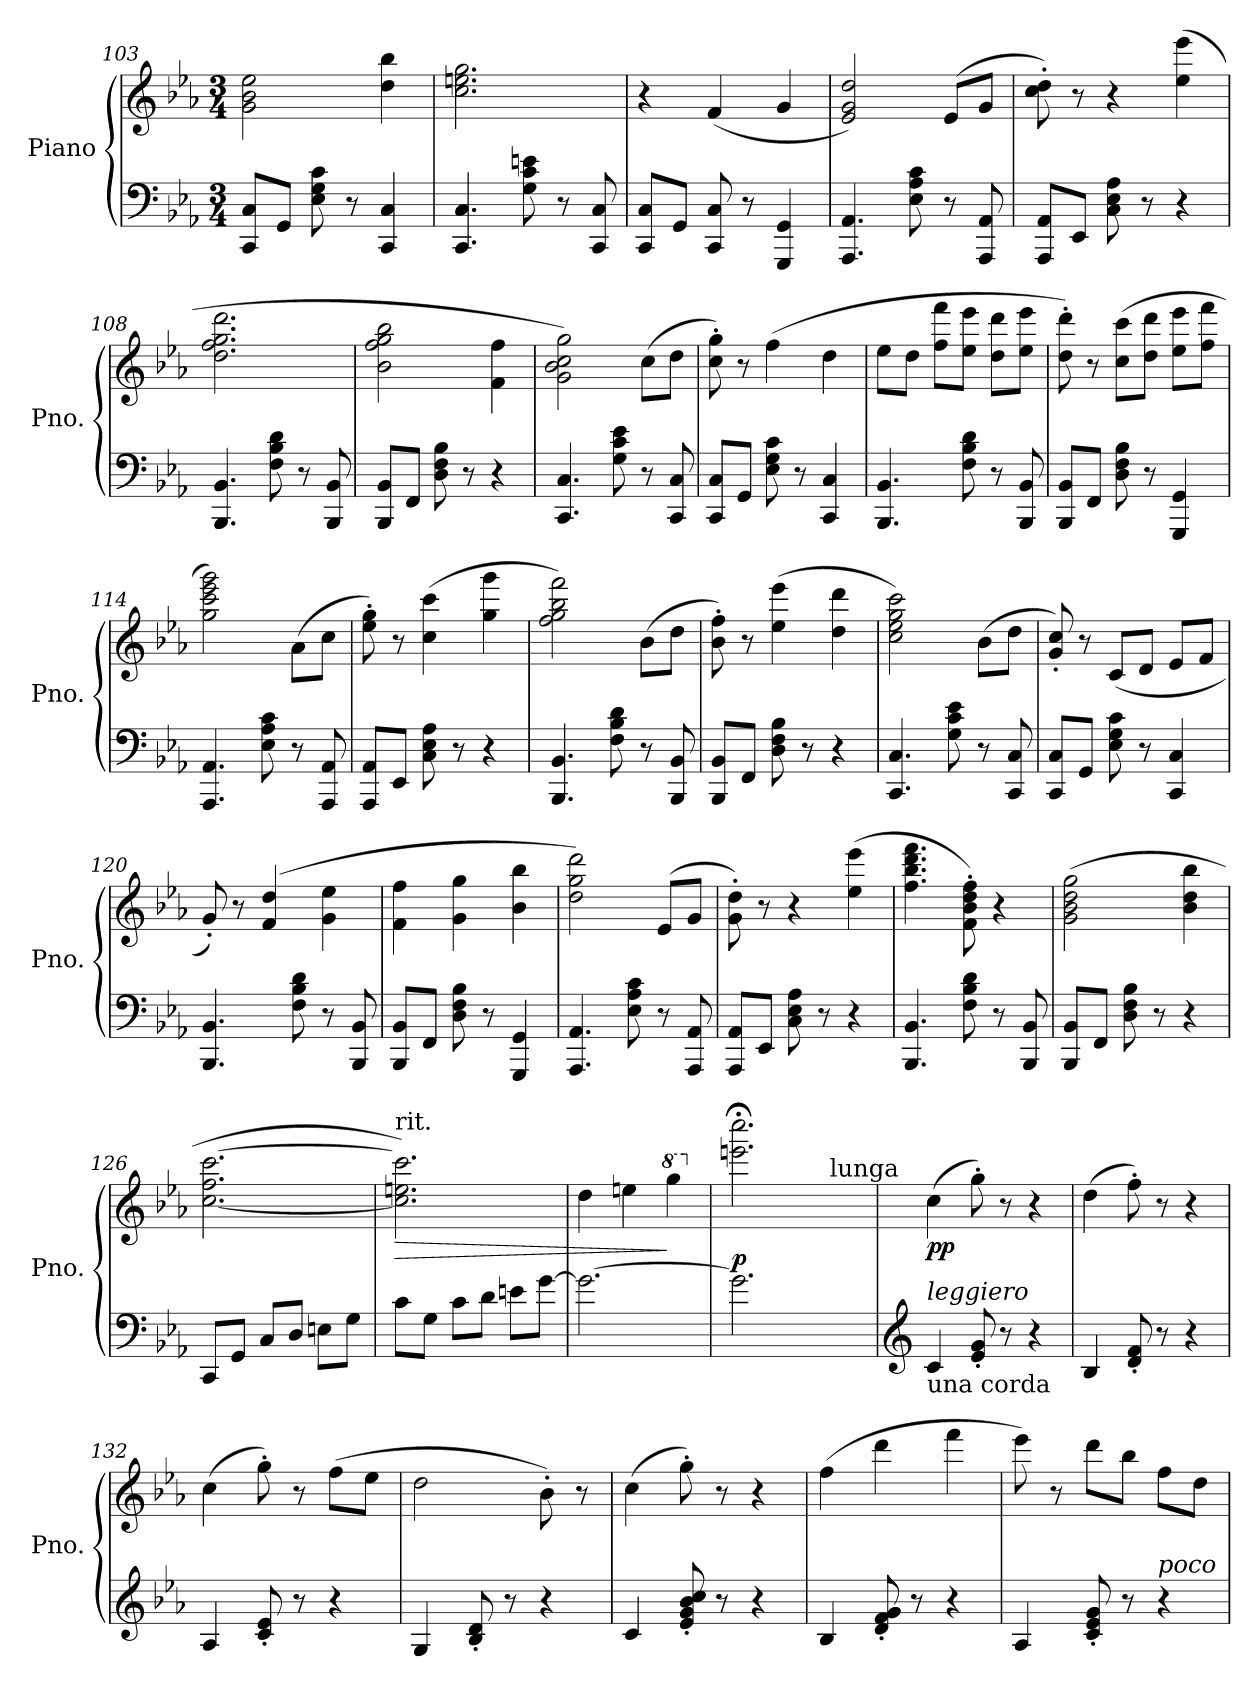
**kern	**kern	**dynam
*part1	*part1	*part1
*staff2	*staff1	*staff1/2
*I"Piano	*	*
*I'Pno.	*	*
*clefF4	*clefG2	*
*k[b-e-a-]	*k[b-e-a-]	*
*E-:	*E-:	*
*M3/4	*M3/4	*
=103	=103	=103
8CCi/ 8CiL	2gi\ 2b-i 2ee-i	.
8GGi/J	.	.
8E-i\ 8Gi 8ci	.	.
8r	.	.
4CCi/ 4Ci	4ddi\ 4bb-i	.
=104	=104	=104
4.CCi/ 4.Ci	2.cci\ 2.eeni 2.ggi	.
8Gi\ 8ci 8eni	.	.
8r	.	.
8CCi/ 8Ci	.	.
=105	=105	=105
8CCi/ 8CiL	4r	.
8GGi/J	.	.
8CCi/ 8Ci	(4fi/	.
8r	.	.
4GGGi/ 4GGi	4gi/	.
!!LO:LB:g=z
=106	=106	=106
4.AAA-i/ 4.AA-i	2e-i/ 2gi 2ddi)	.
8E-i\ 8A-i 8ci	.	.
8r	(8e-i/L	.
8AAA-i/ 8AA-i	8gi/J	.
=107	=107	=107
8AAA-i/ 8AA-iL	8cci\' 8ddi')	.
8EE-i/J	8r	.
8Ci\ 8E-i 8A-i	4r	.
8r	.	.
4r	(4ee-i\ 4eee-i	.
=108	=108	=108
4.BBB-i/ 4.BB-i	2.ddi\ 2.ffi 2.ggi 2.dddi	.
8Fi\ 8B-i 8di	.	.
8r	.	.
8BBB-i/ 8BB-i	.	.
=109	=109	=109
8BBB-i/ 8BB-iL	2b-i\ 2ffi 2ggi 2bb-i	.
8FFi/J	.	.
8Di\ 8Fi 8B-i	.	.
8r	.	.
4r	4fi\ 4ffi	.
=110	=110	=110
4.CCi/ 4.Ci	2gi\ 2b-i 2cci 2ggi)	.
8Gi\ 8ci 8e-i	.	.
8r	(8cci\L	.
8CCi/ 8Ci	8ddi\J	.
=111	=111	=111
8CCi/ 8CiL	8cci\' 8ggi')	.
8GGi/J	8r	.
8E-i\ 8Gi 8ci	(4ffi\	.
8r	.	.
4CCi/ 4Ci	4ddi\	.
!!LO:PB:g=z
=112	=112	=112
4.BBB-i/ 4.BB-i	8ee-i\L	.
.	8ddi\J	.
.	8ffi\ 8fffiL	.
8Fi\ 8B-i 8di	8ee-i\ 8eee-iJ	.
8r	8ddi\ 8dddiL	.
8BBB-i/ 8BB-i	8ee-i\ 8eee-iJ	.
=113	=113	=113
8BBB-i/ 8BB-iL	8ddi\' 8dddi')	.
8FFi/J	8r	.
8Di\ 8Fi 8B-i	(8cci\ 8ccciL	.
8r	8ddi\ 8dddiJ	.
4GGGi/ 4GGi	8ee-i\ 8eee-iL	.
.	8ffi\ 8fffiJ	.
=114	=114	=114
4.AAA-i/ 4.AA-i	2ggi\ 2ccci 2eee-i 2gggi)	.
8E-i\ 8A-i 8ci	.	.
8r	(8a-i\L	.
8AAA-i/ 8AA-i	8cci\J	.
=115	=115	=115
8AAA-i/ 8AA-iL	8ee-i\' 8ggi')	.
8EE-i/J	8r	.
8Ci\ 8E-i 8A-i	(4cci\ 4ccci	.
8r	.	.
4r	4ggi\ 4gggi	.
=116	=116	=116
4.BBB-i/ 4.BB-i	2ffi\ 2ggi 2bb-i 2fffi)	.
8Fi\ 8B-i 8di	.	.
8r	(8b-i\L	.
8BBB-i/ 8BB-i	8ddi\J	.
=117	=117	=117
8BBB-i/ 8BB-iL	8b-i\' 8ffi')	.
8FFi/J	8r	.
8Di\ 8Fi 8B-i	(4ee-i\ 4eee-i	.
8r	.	.
4r	4ddi\ 4dddi	.
!!LO:LB:g=z
=118	=118	=118
4.CCi/ 4.Ci	2cci\ 2ee-i 2ggi 2ccci)	.
8Gi\ 8ci 8e-i	.	.
8r	(8b-i\L	.
8CCi/ 8Ci	8ddi\J	.
=119	=119	=119
8CCi/ 8CiL	8gi/' 8cci')	.
8GGi/J	8r	.
8E-i\ 8Gi 8ci	(8ci/L	.
8r	8di/J	.
4CCi/ 4Ci	8e-i/L	.
.	8fi/J	.
=120	=120	=120
4.BBB-i/ 4.BB-i	8g'i/)	.
.	8r	.
.	(4fi/ 4ddi	.
8Fi\ 8B-i 8di	.	.
8r	4gi\ 4ee-i	.
8BBB-i/ 8BB-i	.	.
=121	=121	=121
8BBB-i/ 8BB-iL	4fi\ 4ffi	.
8FFi/J	.	.
8Di\ 8Fi 8B-i	4gi\ 4ggi	.
8r	.	.
4GGGi/ 4GGi	4b-i\ 4bb-i	.
=122	=122	=122
4.AAA-i/ 4.AA-i	2ddi\ 2ggi 2dddi)	.
8E-i\ 8A-i 8ci	.	.
8r	(8e-i/L	.
8AAA-i/ 8AA-i	8gi/J	.
=123	=123	=123
8AAA-i/ 8AA-iL	8gi\' 8ddi')	.
8EE-i/J	8r	.
8Ci\ 8E-i 8A-i	4r	.
8r	.	.
4r	(4ee-i\ 4eee-i	.
!!LO:LB:g=z
=124	=124	=124
4.BBB-i/ 4.BB-i	4.ffi\ 4.bb-i 4.dddi 4.fffi	.
8Fi\ 8B-i 8di	8fi\' 8b-i' 8ddi' 8ffi')	.
8r	4r	.
8BBB-i/ 8BB-i	.	.
=125	=125	=125
8BBB-i/ 8BB-iL	(2gi\ 2b-i 2ddi 2ggi	.
8FFi/J	.	.
8Di\ 8Fi 8B-i	.	.
8r	.	.
4r	4b-i\ 4ddi 4bb-i	.
=126	=126	=126
8CCi/L	[2.cci\ 2.ffi [2.ccci	.
8GGi/J	.	.
8Ci/L	.	.
8Di/J	.	.
8Eni\L	.	.
8Gi\J	.	.
=127	=127	=127
!	!LO:TX:t=rit.	!
!	!	!LO:HP:b
8ci\L	2.cci\] 2.eeni 2.ccci])	>
8Gi\J	.	.
8ci\L	.	.
8di\J	.	.
8eni\L	.	.
[8gi\J	.	.
=128	=128	=128
2.gi\_	4ddi\	.
.	4eeni\	.
*	*8va	*
.	4gggi\	]
=129	=129	=129
*	*X8va	*
*	*^	*
2.gi\]	2.eeeni\; 2.cccci;	2ryy	p
.	.	16ryy	.
.	.	64ryy	.
.	.	256ryy	.
!	!	!LO:TX:a:t=lunga	!
.	.	8ryy	.
.	.	32ryy	.
.	.	128.ryy	.
*	*v	*v	*
!!LO:LB:g=z
=130	=130	=130
*clefG2	*	*
*	*^	*
!	!LO:TX:a:B:t=a tempo	!	!
!LO:TX:a:i:t=leggiero	!	!	!
!LO:TX:b:t=una corda	!	!	!
*	*v	*v	*
4ci/	(4cci\	pp
8e-i/' 8gi'	8gg'i\)	.
8r	8r	.
4r	4r	.
=131	=131	=131
4B-i/	(4ddi\	.
8di/' 8fi'	8ff'i\)	.
8r	8r	.
4r	4r	.
=132	=132	=132
4A-i/	(4cci\	.
8ci/' 8e-i'	8gg'i\)	.
8r	8r	.
4r	(8ffi\L	.
.	8ee-i\J	.
=133	=133	=133
4Gi/	2ddi\	.
8B-i/' 8di'	.	.
8r	.	.
4r	8b-'i\)	.
.	8r	.
=134	=134	=134
4ci/	(4cci\	.
8e-i/' 8gi' 8b-i' 8cci'	8gg'i\)	.
8r	8r	.
4r	4r	.
=135	=135	=135
4B-i/	(4ffi\	.
8di/' 8fi' 8gi'	4dddi\	.
8r	.	.
4r	4fffi\	.
!!LO:LB:g=z
=136	=136	=136
4A-i/	8eee-i\)	.
.	8r	.
8ci/' 8e-i' 8gi'	8dddi\L	.
8r	8bb-i\J	.
!LO:TX:a:i:t=poco	!	!
4r	8ffi\L	.
.	8ddi\J	.
=	=	=
*-	*-	*-
